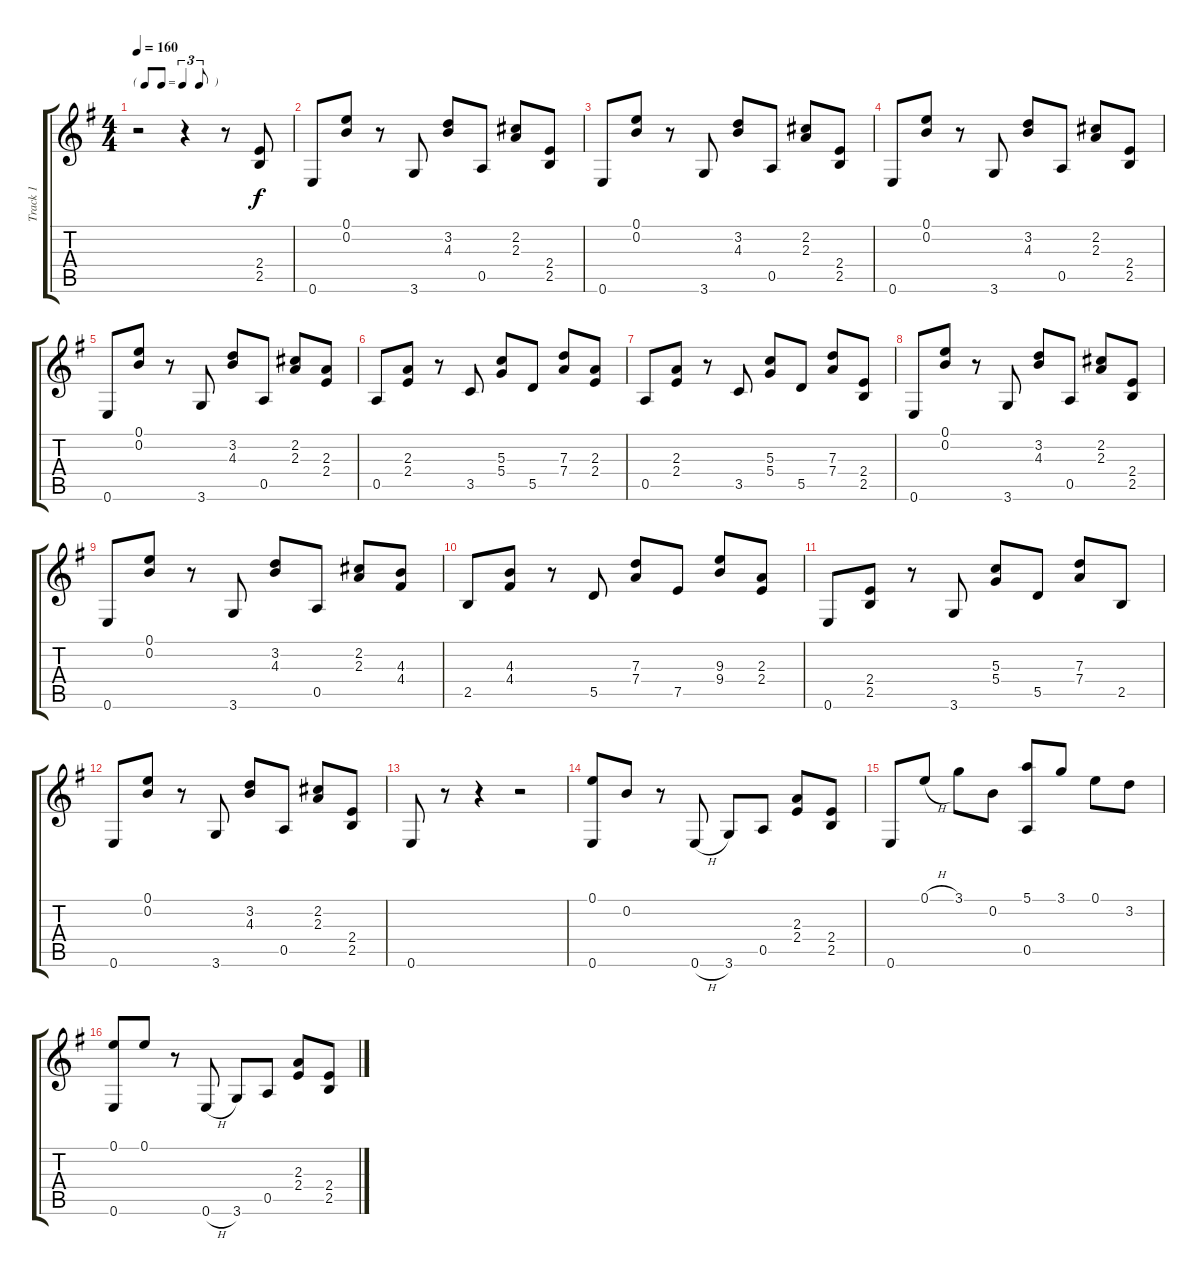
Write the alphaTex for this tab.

\track ("Track 1" "Track 1") {instrument acousticguitarsteel}
\staff {score tabs}
\tuning (E4 B3 G3 D3 A2 E2) {hide}
\ts (4 4)
\tf triplet8th
\tempo 160
\clef g2
\ks g
r.2{dy f instrument acousticguitarsteel} r.4 r.8 (2.4 2.5).8 |
0.6.8 (0.1 0.2).8 r.8 3.6.8 (3.2 4.3).8 0.5.8 (2.2 2.3).8 (2.4 2.5).8 |
0.6.8 (0.1 0.2).8 r.8 3.6.8 (3.2 4.3).8 0.5.8 (2.2 2.3).8 (2.4 2.5).8 |
0.6.8 (0.1 0.2).8 r.8 3.6.8 (3.2 4.3).8 0.5.8 (2.2 2.3).8 (2.4 2.5).8 |
0.6.8 (0.1 0.2).8 r.8 3.6.8 (3.2 4.3).8 0.5.8 (2.2 2.3).8 (2.3 2.4).8 |
0.5.8 (2.3 2.4).8 r.8 3.5.8 (5.3 5.4).8 5.5.8 (7.3 7.4).8 (2.3 2.4).8 |
0.5.8 (2.3 2.4).8 r.8 3.5.8 (5.3 5.4).8 5.5.8 (7.3 7.4).8 (2.4 2.5).8 |
0.6.8 (0.1 0.2).8 r.8 3.6.8 (3.2 4.3).8 0.5.8 (2.2 2.3).8 (2.4 2.5).8 |
0.6.8 (0.1 0.2).8 r.8 3.6.8 (3.2 4.3).8 0.5.8 (2.2 2.3).8 (4.3 4.4).8 |
2.5.8 (4.3 4.4).8 r.8 5.5.8 (7.3 7.4).8 7.5.8 (9.3 9.4).8 (2.3 2.4).8 |
0.6.8 (2.4 2.5).8 r.8 3.6.8 (5.3 5.4).8 5.5.8 (7.3 7.4).8 2.5.8 |
0.6.8 (0.1 0.2).8 r.8 3.6.8 (3.2 4.3).8 0.5.8 (2.2 2.3).8 (2.4 2.5).8 |
0.6.8 r.8 r.4 r.2 |
(0.1 0.6).8 0.2.8 r.8 0.6{h}.8 3.6.8 0.5.8 (2.3 2.4).8 (2.4 2.5).8 |
0.6.8 0.1{h}.8 3.1.8 0.2.8 (5.1 0.5).8 3.1.8 0.1.8 3.2.8 |
(0.1 0.6).8 0.1.8 r.8 0.6{h}.8 3.6.8 0.5.8 (2.3 2.4).8 (2.4 2.5).8
